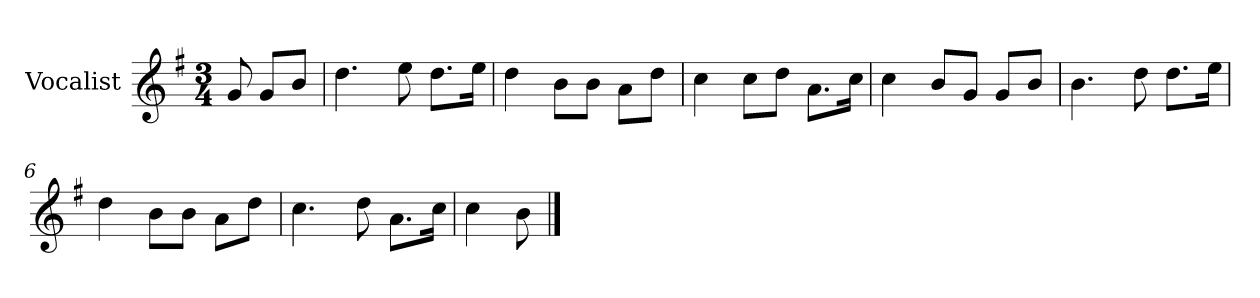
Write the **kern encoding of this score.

**kern
*part1
*staff1
*I"Vocalist
*k[f#]
*G:
*M3/4
=
8g
8gL
8bJ
=1
4.dd
8ee
8.ddL
16eeJk
=2
4dd
8bL
8bJ
8aL
8ddJ
=3
4cc
8ccL
8ddJ
8.aL
16ccJk
=4
4cc
8bL
8gJ
8gL
8bJ
=5
4.b
8dd
8.ddL
16eeJk
=6
4dd
8bL
8bJ
8aL
8ddJ
=7
4.cc
8dd
8.aL
16ccJk
=8
4cc
8b
==
*-
